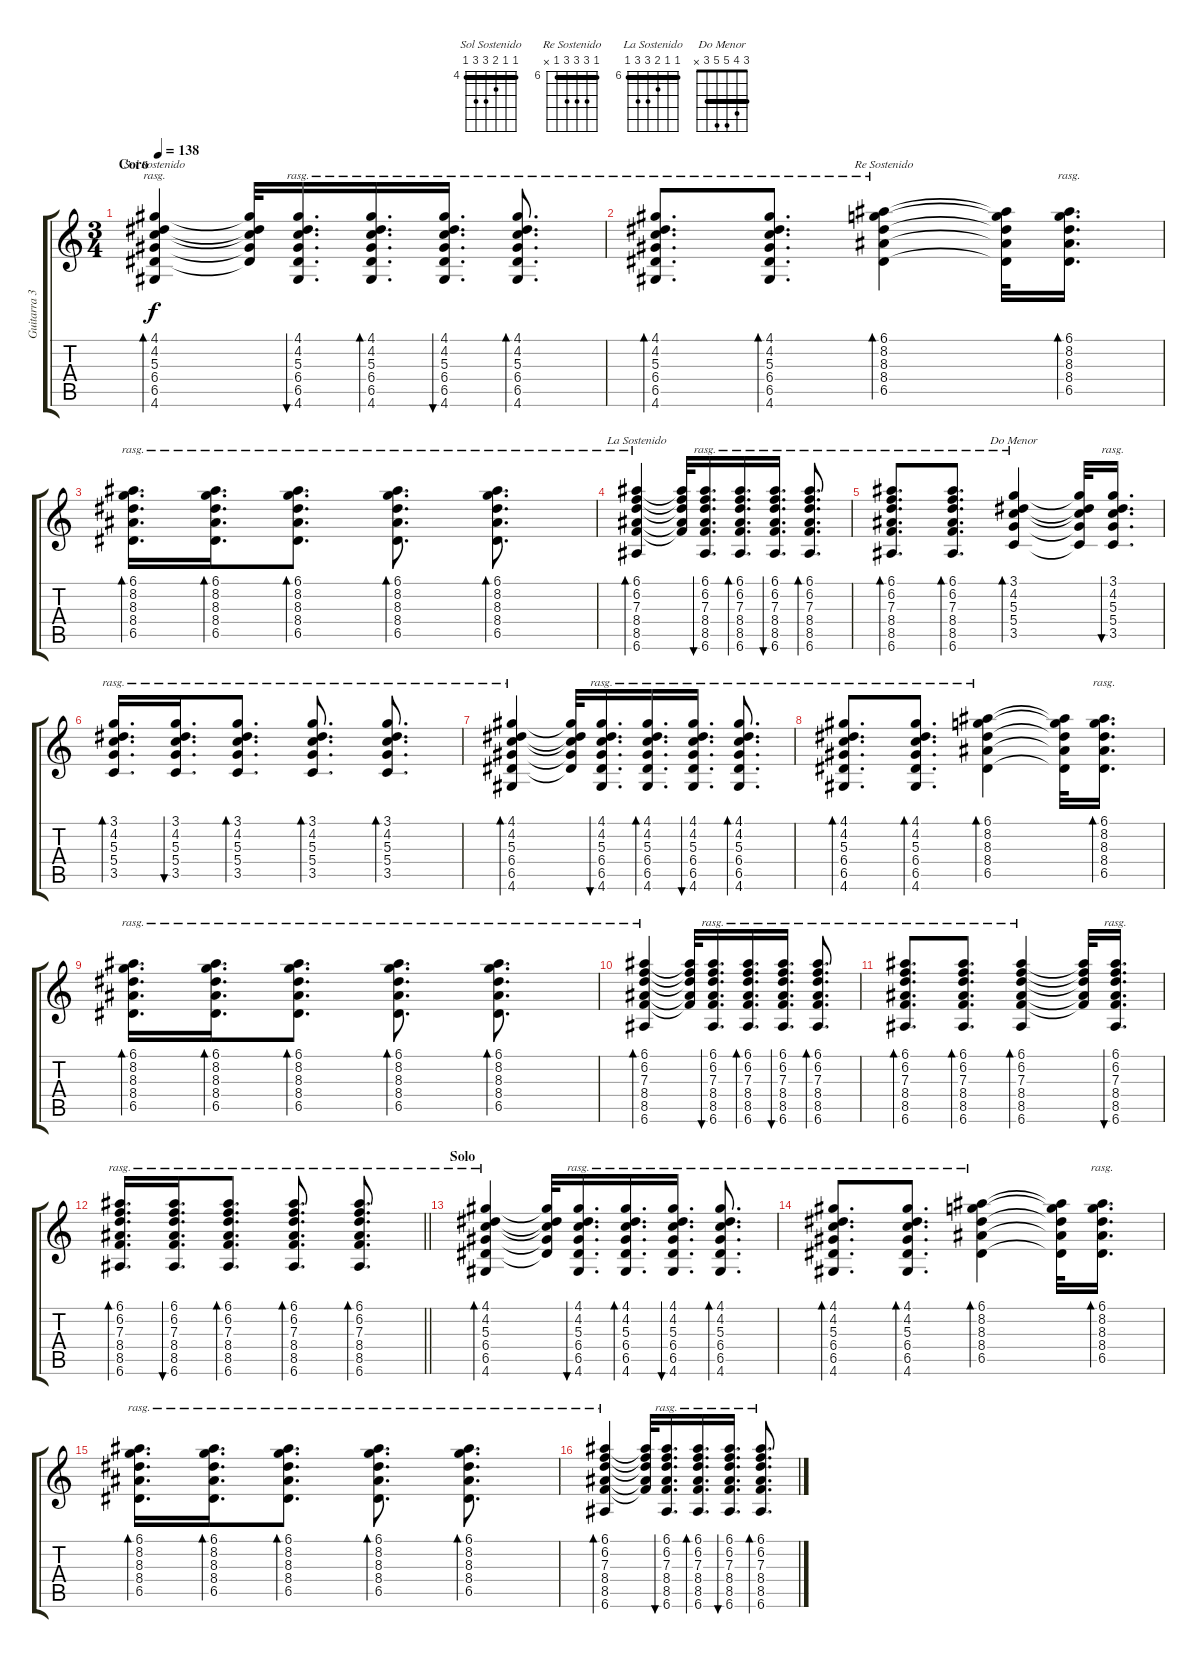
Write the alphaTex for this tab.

\track ("Guitarra 3 (Arpegio)" "Guitarra 3") {instrument acousticguitarsteel}
\staff {score tabs}
\tuning (E4 B3 G3 D3 A2 E2) {hide}
\chord ("Sol Sostenido" 4 4 5 6 6 4) {firstfret 4 barre 4}
\chord ("Re Sostenido" 6 8 8 8 6 x) {firstfret 6 barre 6}
\chord ("La Sostenido" 6 6 7 8 8 6) {firstfret 6 barre 6}
\chord ("Do Menor" 3 4 5 5 3 x) {barre 3}
\ts (3 4)
\section ("" "Coro")
\tempo 138
\clef g2
\ks c
(4.1 4.2 5.3 6.4 6.5 4.6).4{bd 30 ch "Sol Sostenido" rasg ii dy f} (4.1{t} 4.2{t} 5.3{t} 6.4{t} 6.5{t}).32 (4.1 4.2 5.3 6.4 6.5 4.6).16{d bu 30 rasg ii} (4.1 4.2 5.3 6.4 6.5 4.6).16{d bd 30 rasg ii} (4.1 4.2 5.3 6.4 6.5 4.6).16{d bu 30 rasg ii} (4.1 4.2 5.3 6.4 6.5 4.6).8{d bd 30 rasg ii} |
(4.1 4.2 5.3 6.4 6.5 4.6).8{d bd 30 rasg ii} (4.1 4.2 5.3 6.4 6.5 4.6).8{d bd 30 rasg ii} (6.1 8.2 8.3 8.4 6.5).4{bd 30 ch "Re Sostenido" rasg ii} (6.1{t} 8.2{t} 8.3{t} 8.4{t} 6.5{t}).32 (6.1 8.2 8.3 8.4 6.5).16{d bd 30 rasg ii} |
(6.1 8.2 8.3 8.4 6.5).16{d bd 30 rasg ii} (6.1 8.2 8.3 8.4 6.5).16{d bd 30 rasg ii} (6.1 8.2 8.3 8.4 6.5).8{d bd 30 rasg ii} (6.1 8.2 8.3 8.4 6.5).8{d bd 30 rasg ii} (6.1 8.2 8.3 8.4 6.5).8{d bd 30 rasg ii} |
(6.1 6.2 7.3 8.4 8.5 6.6).4{bd 30 ch "La Sostenido" rasg ii} (6.1{t} 6.2{t} 7.3{t} 8.4{t} 8.5{t}).32 (6.1 6.2 7.3 8.4 8.5 6.6).16{d bu 30 rasg ii} (6.1 6.2 7.3 8.4 8.5 6.6).16{d bd 30 rasg ii} (6.1 6.2 7.3 8.4 8.5 6.6).16{d bu 30 rasg ii} (6.1 6.2 7.3 8.4 8.5 6.6).8{d bd 30 rasg ii} |
(6.1 6.2 7.3 8.4 8.5 6.6).8{d bd 30 rasg ii} (6.1 6.2 7.3 8.4 8.5 6.6).8{d bd 30 rasg ii} (3.1 4.2 5.3 5.4 3.5).4{bd 30 ch "Do Menor" rasg ii} (3.1{t} 4.2{t} 5.3{t} 5.4{t} 3.5{t}).32 (3.1 4.2 5.3 5.4 3.5).16{d bu 30 rasg ii} |
(3.1 4.2 5.3 5.4 3.5).16{d bd 30 rasg ii} (3.1 4.2 5.3 5.4 3.5).16{d bu 30 rasg ii} (3.1 4.2 5.3 5.4 3.5).8{d bd 30 rasg ii} (3.1 4.2 5.3 5.4 3.5).8{d bd 30 rasg ii} (3.1 4.2 5.3 5.4 3.5).8{d bd 30 rasg ii} |
(4.1 4.2 5.3 6.4 6.5 4.6).4{bd 30 rasg ii} (4.1{t} 4.2{t} 5.3{t} 6.4{t} 6.5{t}).32 (4.1 4.2 5.3 6.4 6.5 4.6).16{d bu 30 rasg ii} (4.1 4.2 5.3 6.4 6.5 4.6).16{d bd 30 rasg ii} (4.1 4.2 5.3 6.4 6.5 4.6).16{d bu 30 rasg ii} (4.1 4.2 5.3 6.4 6.5 4.6).8{d bd 30 rasg ii} |
(4.1 4.2 5.3 6.4 6.5 4.6).8{d bd 30 rasg ii} (4.1 4.2 5.3 6.4 6.5 4.6).8{d bd 30 rasg ii} (6.1 8.2 8.3 8.4 6.5).4{bd 30 rasg ii} (6.1{t} 8.2{t} 8.3{t} 8.4{t} 6.5{t}).32 (6.1 8.2 8.3 8.4 6.5).16{d bd 30 rasg ii} |
(6.1 8.2 8.3 8.4 6.5).16{d bd 30 rasg ii} (6.1 8.2 8.3 8.4 6.5).16{d bd 30 rasg ii} (6.1 8.2 8.3 8.4 6.5).8{d bd 30 rasg ii} (6.1 8.2 8.3 8.4 6.5).8{d bd 30 rasg ii} (6.1 8.2 8.3 8.4 6.5).8{d bd 30 rasg ii} |
(6.1 6.2 7.3 8.4 8.5 6.6).4{bd 30 rasg ii} (6.1{t} 6.2{t} 7.3{t} 8.4{t} 8.5{t}).32 (6.1 6.2 7.3 8.4 8.5 6.6).16{d bu 30 rasg ii} (6.1 6.2 7.3 8.4 8.5 6.6).16{d bd 30 rasg ii} (6.1 6.2 7.3 8.4 8.5 6.6).16{d bu 30 rasg ii} (6.1 6.2 7.3 8.4 8.5 6.6).8{d bd 30 rasg ii} |
(6.1 6.2 7.3 8.4 8.5 6.6).8{d bd 30 rasg ii} (6.1 6.2 7.3 8.4 8.5 6.6).8{d bd 30 rasg ii} (6.1 6.2 7.3 8.4 8.5 6.6).4{bd 30 rasg ii} (6.1{t} 6.2{t} 7.3{t} 8.4{t} 8.5{t}).32 (6.1 6.2 7.3 8.4 8.5 6.6).16{d bu 30 rasg ii} |
\barLineRight lightlight
(6.1 6.2 7.3 8.4 8.5 6.6).16{d bd 30 rasg ii} (6.1 6.2 7.3 8.4 8.5 6.6).16{d bu 30 rasg ii} (6.1 6.2 7.3 8.4 8.5 6.6).8{d bd 30 rasg ii} (6.1 6.2 7.3 8.4 8.5 6.6).8{d bd 30 rasg ii} (6.1 6.2 7.3 8.4 8.5 6.6).8{d bd 30 rasg ii} |
\section ("" "Solo")
(4.1 4.2 5.3 6.4 6.5 4.6).4{bd 30 rasg ii} (4.1{t} 4.2{t} 5.3{t} 6.4{t} 6.5{t}).32 (4.1 4.2 5.3 6.4 6.5 4.6).16{d bu 30 rasg ii} (4.1 4.2 5.3 6.4 6.5 4.6).16{d bd 30 rasg ii} (4.1 4.2 5.3 6.4 6.5 4.6).16{d bu 30 rasg ii} (4.1 4.2 5.3 6.4 6.5 4.6).8{d bd 30 rasg ii} |
(4.1 4.2 5.3 6.4 6.5 4.6).8{d bd 30 rasg ii} (4.1 4.2 5.3 6.4 6.5 4.6).8{d bd 30 rasg ii} (6.1 8.2 8.3 8.4 6.5).4{bd 30 rasg ii} (6.1{t} 8.2{t} 8.3{t} 8.4{t} 6.5{t}).32 (6.1 8.2 8.3 8.4 6.5).16{d bd 30 rasg ii} |
(6.1 8.2 8.3 8.4 6.5).16{d bd 30 rasg ii} (6.1 8.2 8.3 8.4 6.5).16{d bd 30 rasg ii} (6.1 8.2 8.3 8.4 6.5).8{d bd 30 rasg ii} (6.1 8.2 8.3 8.4 6.5).8{d bd 30 rasg ii} (6.1 8.2 8.3 8.4 6.5).8{d bd 30 rasg ii} |
(6.1 6.2 7.3 8.4 8.5 6.6).4{bd 30 rasg ii} (6.1{t} 6.2{t} 7.3{t} 8.4{t} 8.5{t}).32 (6.1 6.2 7.3 8.4 8.5 6.6).16{d bu 30 rasg ii} (6.1 6.2 7.3 8.4 8.5 6.6).16{d bd 30 rasg ii} (6.1 6.2 7.3 8.4 8.5 6.6).16{d bu 30 rasg ii} (6.1 6.2 7.3 8.4 8.5 6.6).8{d bd 30 rasg ii}
